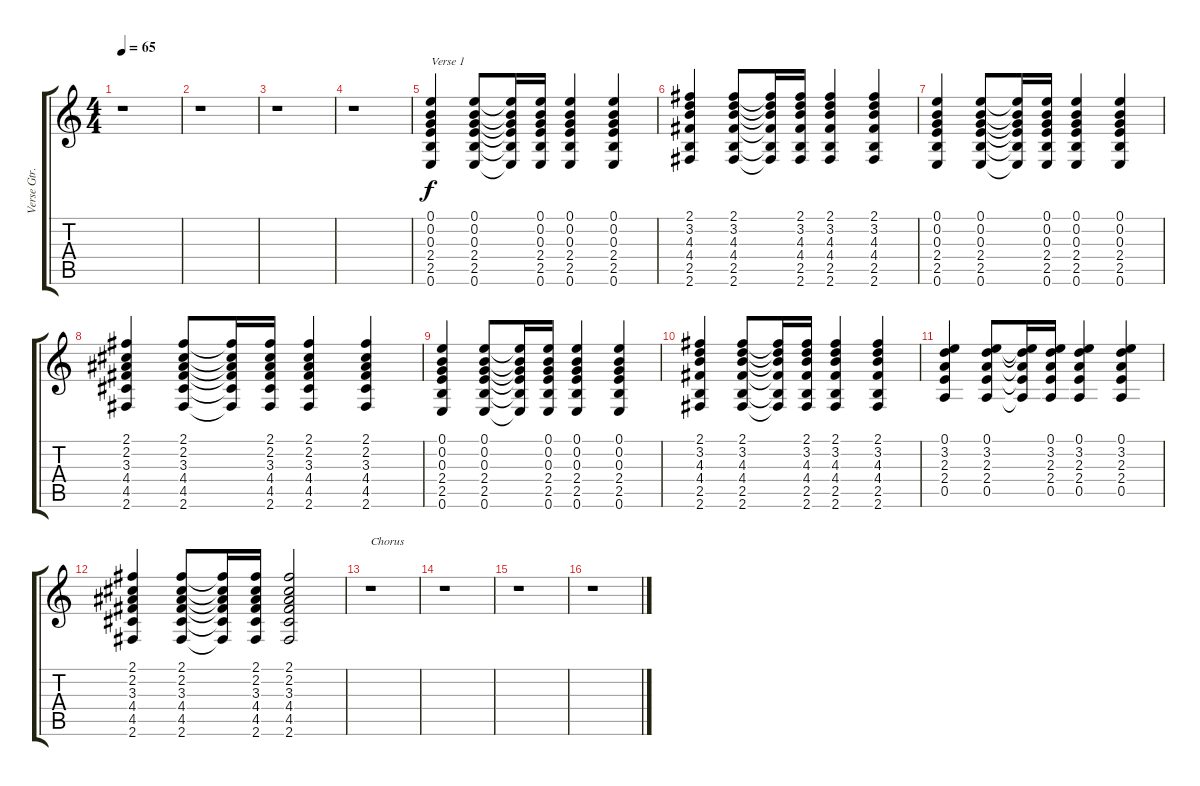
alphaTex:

\track ("Verse Gtr." "Verse Gtr.") {instrument acousticguitarsteel}
\staff {score tabs}
\tuning (E4 B3 G3 D3 A2 E2) {hide}
\ts (4 4)
\tempo 65
\clef g2
\ks c
r.1{dy f instrument acousticguitarsteel} |
r.1 |
r.1 |
r.1 |
(0.1 0.2 0.3 2.4 2.5 0.6).4{txt "Verse 1"} (0.1 0.2 0.3 2.4 2.5 0.6).8 (0.1{t} 0.2{t} 0.3{t} 2.4{t} 2.5{t} 0.6{t}).16 (0.1 0.2 0.3 2.4 2.5 0.6).16 (0.1 0.2 0.3 2.4 2.5 0.6).4 (0.1 0.2 0.3 2.4 2.5 0.6).4 |
(2.1 3.2 4.3 4.4 2.5 2.6).4 (2.1 3.2 4.3 4.4 2.5 2.6).8 (2.1{t} 3.2{t} 4.3{t} 4.4{t} 2.5{t} 2.6{t}).16 (2.1 3.2 4.3 4.4 2.5 2.6).16 (2.1 3.2 4.3 4.4 2.5 2.6).4 (2.1 3.2 4.3 4.4 2.5 2.6).4 |
(0.1 0.2 0.3 2.4 2.5 0.6).4 (0.1 0.2 0.3 2.4 2.5 0.6).8 (0.1{t} 0.2{t} 0.3{t} 2.4{t} 2.5{t} 0.6{t}).16 (0.1 0.2 0.3 2.4 2.5 0.6).16 (0.1 0.2 0.3 2.4 2.5 0.6).4 (0.1 0.2 0.3 2.4 2.5 0.6).4 |
(2.1 2.2 3.3 4.4 4.5 2.6).4 (2.1 2.2 3.3 4.4 4.5 2.6).8 (2.1{t} 2.2{t} 3.3{t} 4.4{t} 4.5{t} 2.6{t}).16 (2.1 2.2 3.3 4.4 4.5 2.6).16 (2.1 2.2 3.3 4.4 4.5 2.6).4 (2.1 2.2 3.3 4.4 4.5 2.6).4 |
(0.1 0.2 0.3 2.4 2.5 0.6).4 (0.1 0.2 0.3 2.4 2.5 0.6).8 (0.1{t} 0.2{t} 0.3{t} 2.4{t} 2.5{t} 0.6{t}).16 (0.1 0.2 0.3 2.4 2.5 0.6).16 (0.1 0.2 0.3 2.4 2.5 0.6).4 (0.1 0.2 0.3 2.4 2.5 0.6).4 |
(2.1 3.2 4.3 4.4 2.5 2.6).4 (2.1 3.2 4.3 4.4 2.5 2.6).8 (2.1{t} 3.2{t} 4.3{t} 4.4{t} 2.5{t} 2.6{t}).16 (2.1 3.2 4.3 4.4 2.5 2.6).16 (2.1 3.2 4.3 4.4 2.5 2.6).4 (2.1 3.2 4.3 4.4 2.5 2.6).4 |
(0.1 3.2 2.3 2.4 0.5).4 (0.1 3.2 2.3 2.4 0.5).8 (0.1{t} 3.2{t} 2.3{t} 2.4{t} 0.5{t}).16 (0.1 3.2 2.3 2.4 0.5).16 (0.1 3.2 2.3 2.4 0.5).4 (0.1 3.2 2.3 2.4 0.5).4 |
(2.1 2.2 3.3 4.4 4.5 2.6).4 (2.1 2.2 3.3 4.4 4.5 2.6).8 (2.1{t} 2.2{t} 3.3{t} 4.4{t} 4.5{t} 2.6{t}).16 (2.1 2.2 3.3 4.4 4.5 2.6).16 (2.1 2.2 3.3 4.4 4.5 2.6).2 |
r.1{txt "Chorus"} |
r.1 |
r.1 |
r.1
